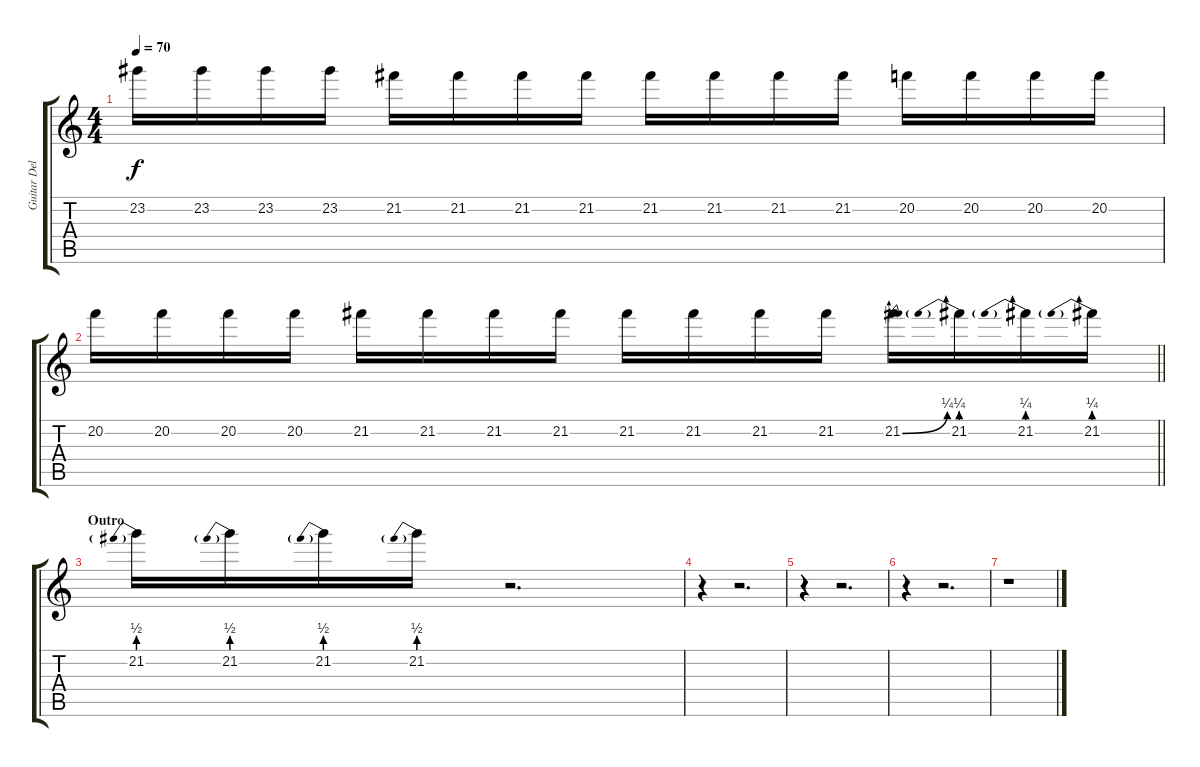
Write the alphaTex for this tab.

\track ("Guitar Delay 2" "Guitar Del") {instrument distortionguitar}
\staff {score tabs}
\tuning (D4 A3 F3 C3 G2 C2) {hide}
\ts (4 4)
\tempo 70
\clef g2
\ks c
23.2.16{dy f} 23.2.16 23.2.16 23.2.16 21.2.16 21.2.16 21.2.16 21.2.16 21.2.16 21.2.16 21.2.16 21.2.16 20.2.16 20.2.16 20.2.16 20.2.16 |
\barLineRight lightlight
20.2.16 20.2.16 20.2.16 20.2.16 21.2.16 21.2.16 21.2.16 21.2.16 21.2.16 21.2.16 21.2.16 21.2.16 21.2{be (bend 0 0 60 1)}.16 21.2{be (prebend 0 1 60 1)}.16 21.2{be (prebend 0 1 60 1)}.16 21.2{be (prebend 0 1 60 1)}.16 |
\section ("" "Outro")
21.2{be (prebend 0 2 60 2)}.16 21.2{be (prebend 0 2 60 2)}.16 21.2{be (prebend 0 2 60 2)}.16 21.2{be (prebend 0 2 60 2)}.16 r.2{d} |
r.4 r.2{d} |
r.4 r.2{d} |
r.4 r.2{d} |
r.1
